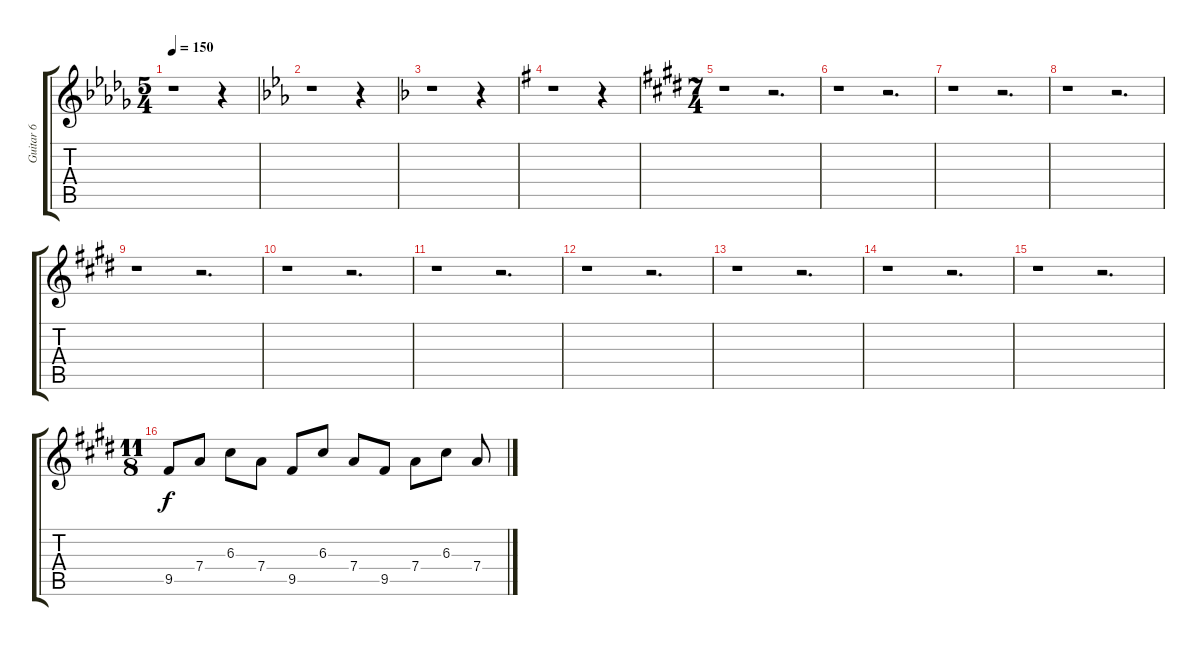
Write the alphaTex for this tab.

\track ("Guitar 6" "Guitar 6") {instrument distortionguitar}
\staff {score tabs}
\tuning (E4 B3 G3 D3 A2 E2) {hide}
\ts (5 4)
\section ("" "")
\tempo 150
\clef g2
\ks db
r.1{dy f} r.4 |
\ks eb
r.1 r.4 |
\ks f
r.1 r.4 |
\ks g
r.1 r.4 |
\ts (7 4)
\section ("" "")
\ks e
r.1 r.2{d} |
r.1 r.2{d} |
r.1 r.2{d} |
r.1 r.2{d} |
r.1 r.2{d} |
r.1 r.2{d} |
r.1 r.2{d} |
r.1 r.2{d} |
r.1 r.2{d} |
r.1 r.2{d} |
r.1 r.2{d} |
\ts (11 8)
\section ("" "")
9.5.8{volume 11 balance 14 instrument overdrivenguitar} 7.4.8 6.3.8 7.4.8 9.5.8 6.3.8 7.4.8 9.5.8 7.4.8 6.3.8 7.4.8
